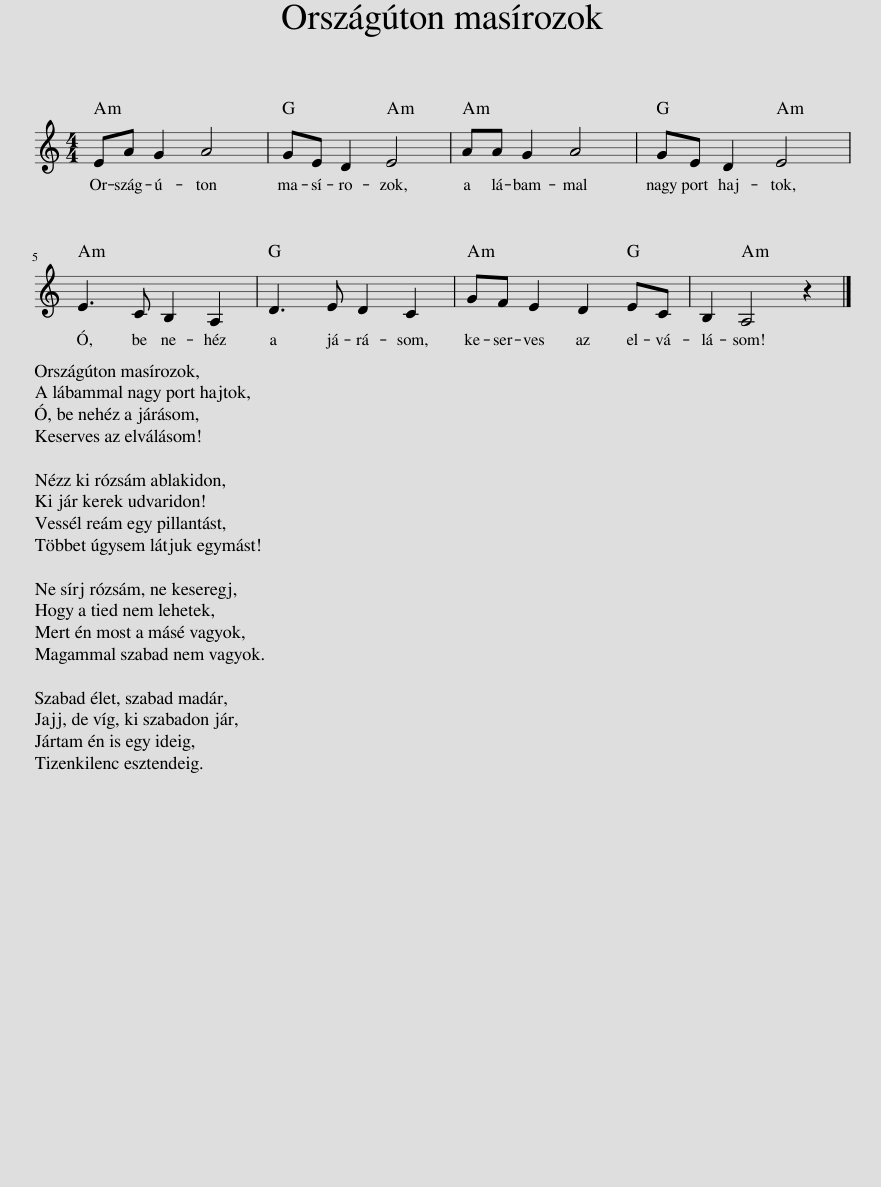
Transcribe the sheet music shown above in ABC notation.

X:1
L:1/8
Q:1/4=110
M:4/4
I:linebreak $
K:C
V:1 treble
V:1
 EA G2 A4 | GE D2 E4 | AA G2 A4 | GE D2 E4 |$ E3 C B,2 A,2 | %5
 D3 E D2 C2 | GF E2 D2 EC | B,2 A,4 z2 |] %8
